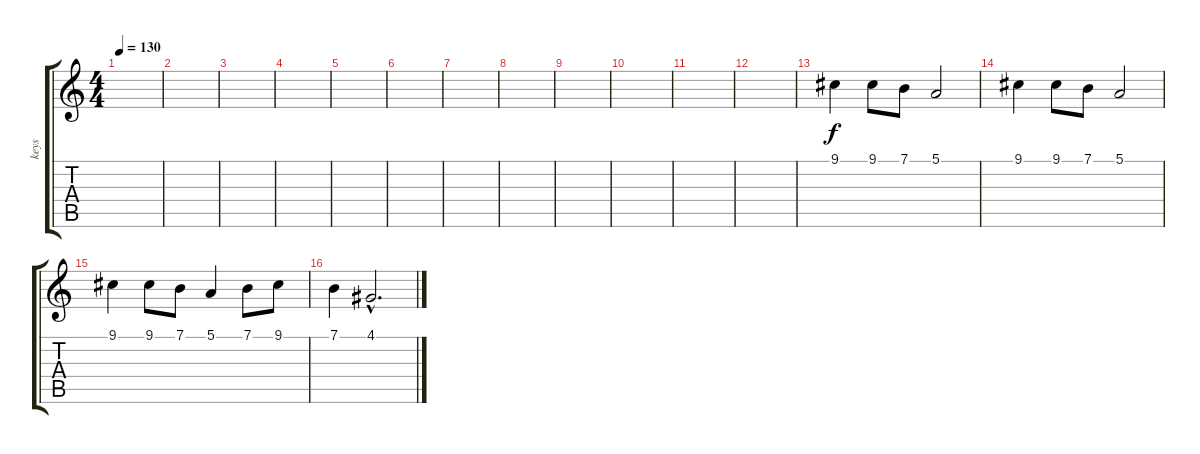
\track ("keys" "keys") {instrument choiraahs}
\staff {score tabs}
\tuning (E4 B3 G3 D3 A2 E2) {hide}
\ts (4 4)
\tempo 130
\clef g2
\ks c
|
|
|
|
|
|
|
|
|
|
|
|
9.1.4{volume 10} 9.1.8 7.1.8 5.1.2 |
9.1.4 9.1.8 7.1.8 5.1.2 |
9.1.4 9.1.8 7.1.8 5.1.4 7.1.8 9.1.8 |
7.1.4 4.1{hac}.2{d}
